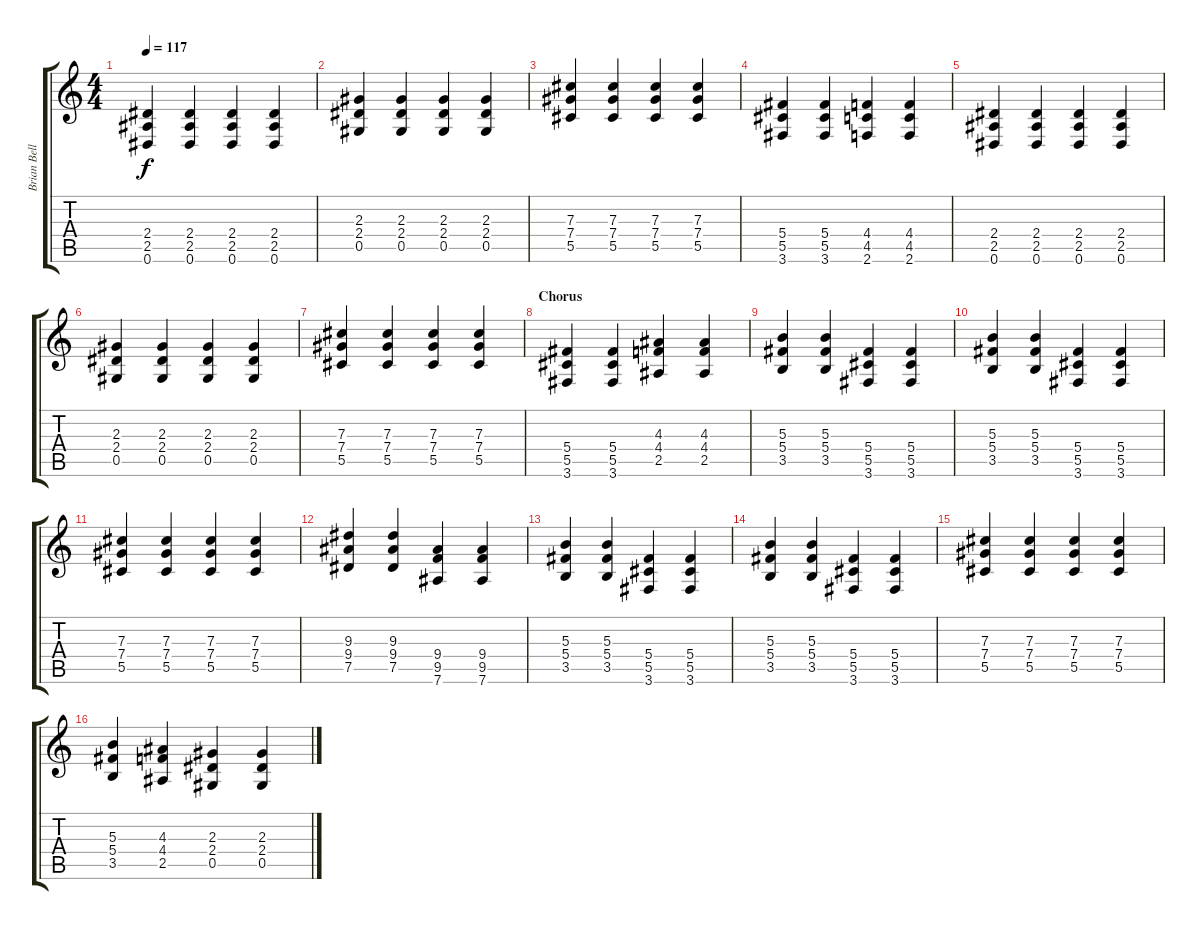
\track ("Brian Bell" "Brian Bell") {instrument overdrivenguitar}
\staff {score tabs}
\tuning (Eb4 Bb3 Gb3 Db3 Ab2 Eb2) {hide}
\ts (4 4)
\tempo 117
\clef g2
\ks c
(2.4 2.5 0.6).4{dy f balance 8} (2.4 2.5 0.6).4 (2.4 2.5 0.6).4 (2.4 2.5 0.6).4 |
(2.3 2.4 0.5).4 (2.3 2.4 0.5).4 (2.3 2.4 0.5).4 (2.3 2.4 0.5).4 |
(7.3 7.4 5.5).4 (7.3 7.4 5.5).4 (7.3 7.4 5.5).4 (7.3 7.4 5.5).4 |
(5.4 5.5 3.6).4 (5.4 5.5 3.6).4 (4.4 4.5 2.6).4 (4.4 4.5 2.6).4 |
(2.4 2.5 0.6).4 (2.4 2.5 0.6).4 (2.4 2.5 0.6).4 (2.4 2.5 0.6).4 |
(2.3 2.4 0.5).4 (2.3 2.4 0.5).4 (2.3 2.4 0.5).4 (2.3 2.4 0.5).4 |
(7.3 7.4 5.5).4 (7.3 7.4 5.5).4 (7.3 7.4 5.5).4 (7.3 7.4 5.5).4 |
\section ("" "Chorus")
(5.4 5.5 3.6).4{volume 16 balance 16} (5.4 5.5 3.6).4 (4.3 4.4 2.5).4 (4.3 4.4 2.5).4 |
(5.3 5.4 3.5).4 (5.3 5.4 3.5).4 (5.4 5.5 3.6).4 (5.4 5.5 3.6).4 |
(5.3 5.4 3.5).4 (5.3 5.4 3.5).4 (5.4 5.5 3.6).4 (5.4 5.5 3.6).4 |
(7.3 7.4 5.5).4 (7.3 7.4 5.5).4 (7.3 7.4 5.5).4 (7.3 7.4 5.5).4 |
(9.3 9.4 7.5).4 (9.3 9.4 7.5).4 (9.4 9.5 7.6).4 (9.4 9.5 7.6).4 |
(5.3 5.4 3.5).4 (5.3 5.4 3.5).4 (5.4 5.5 3.6).4 (5.4 5.5 3.6).4 |
(5.3 5.4 3.5).4 (5.3 5.4 3.5).4 (5.4 5.5 3.6).4 (5.4 5.5 3.6).4 |
(7.3 7.4 5.5).4 (7.3 7.4 5.5).4 (7.3 7.4 5.5).4 (7.3 7.4 5.5).4 |
(5.3 5.4 3.5).4 (4.3 4.4 2.5).4 (2.3 2.4 0.5).4 (2.3 2.4 0.5).4
